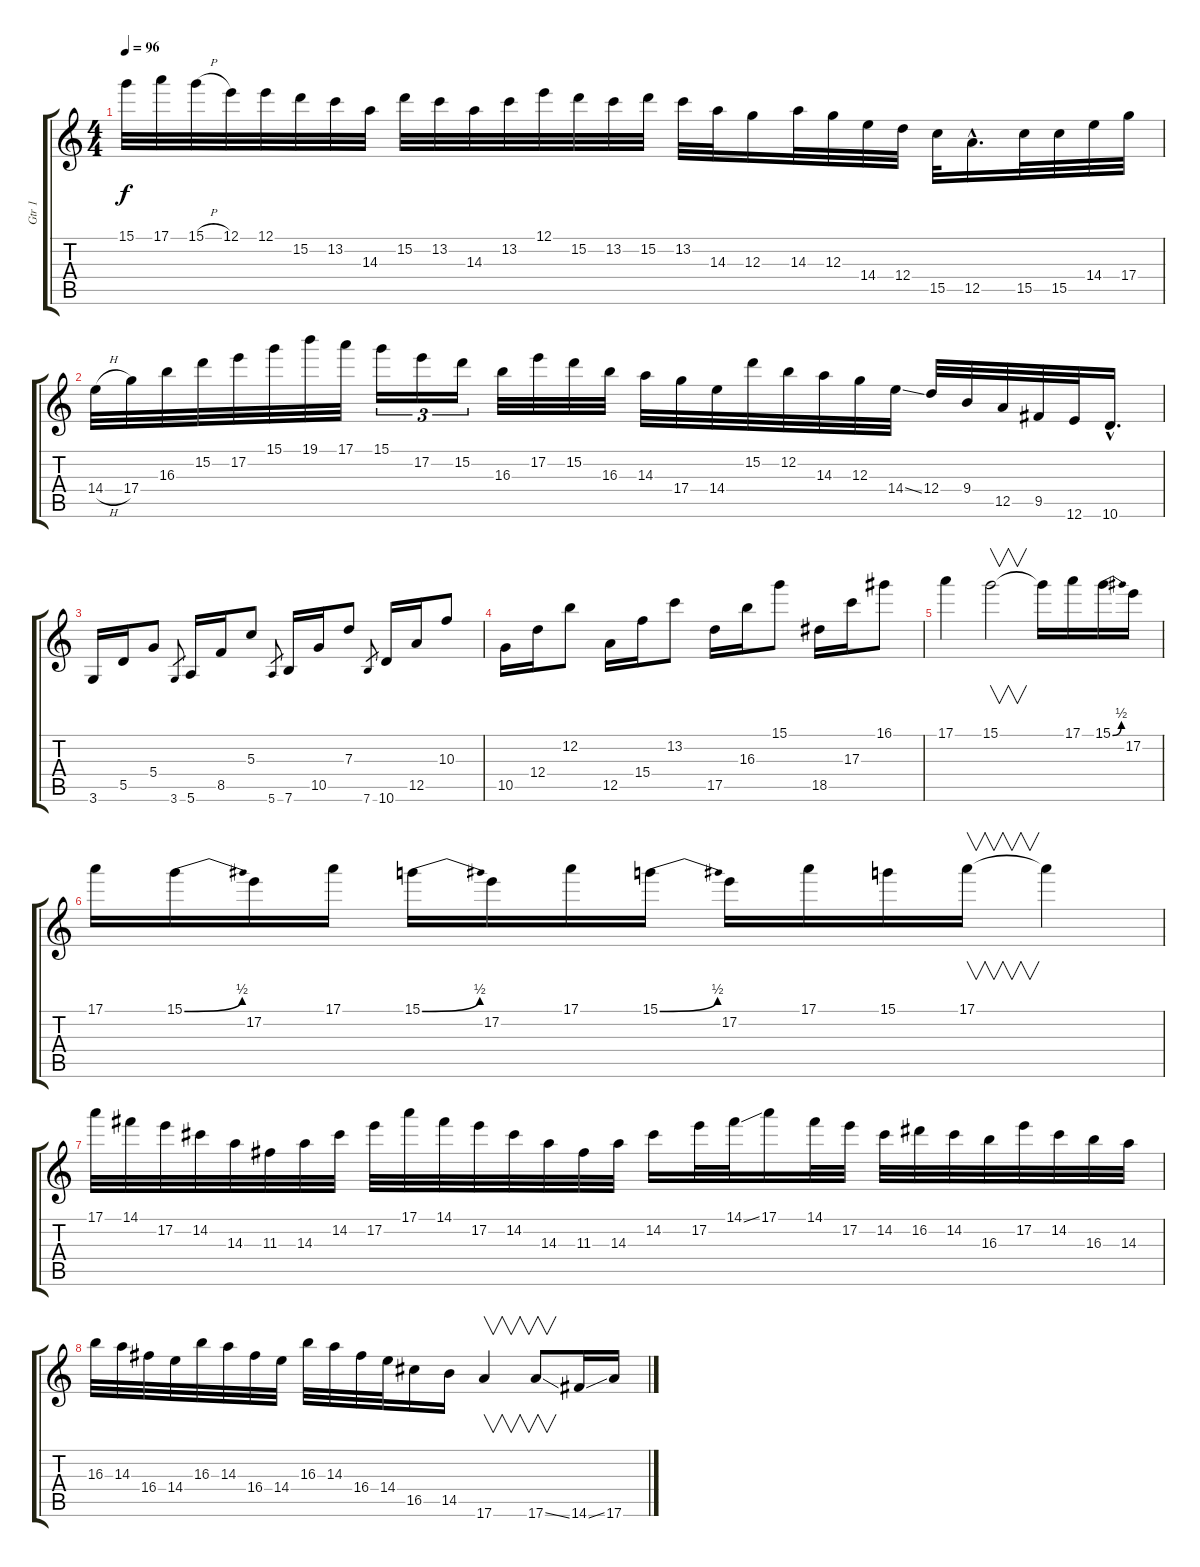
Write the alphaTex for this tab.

\track ("Gtr 1" "Gtr 1") {instrument overdrivenguitar}
\staff {score tabs}
\tuning (E4 B3 G3 D3 A2 E2) {hide}
\ts (4 4)
\tempo 96
\clef g2
\ks c
15.1.32{dy f} 17.1.32 15.1{h}.32 12.1.32 12.1.32 15.2.32 13.2.32 14.3.32 15.2.32 13.2.32 14.3.32 13.2.32 12.1.32 15.2.32 13.2.32 15.2.32 13.2.32 14.3.32 12.3.16 14.3.32 12.3.32 14.4.32 12.4.32 15.5.32 12.5{hac}.16{d} 15.5.32 15.5.32 14.4.32 17.4.32 |
14.4{h}.32 17.4.32 16.3.32 15.2.32 17.2.32 15.1.32 19.1.32 17.1.32 15.1.16{tu (3 2)} 17.2.16{tu (3 2)} 15.2.16{tu (3 2)} 16.3.32 17.2.32 15.2.32 16.3.32 14.3.32 17.4.32 14.4.32 15.2.32 12.2.32 14.3.32 12.3.32 14.4{ss}.32 12.4.32 9.4.32 12.5.32 9.5.32 12.6.32 10.6{hac}.16{d} |
3.6.16 5.5.16 5.4.8 3.6.8{gr} 5.6.16 8.5.16 5.3.8 5.6.8{gr} 7.6.16 10.5.16 7.3.8 7.6.8{gr} 10.6.16 12.5.16 10.3.8 |
10.5.16 12.4.16 12.2.8 12.5.16 15.4.16 13.2.8 17.5.16 16.3.16 15.1.8 18.5.16 17.3.16 16.1.8 |
17.1.4 15.1.2{v} 15.1{t}.16 17.1.16 15.1{be (bend 0 0 60 2)}.16 17.2.16 |
17.1.16 15.1{be (bend 0 0 60 2)}.16 17.2.16 17.1.16 15.1{be (bend 0 0 60 2)}.16 17.2.16 17.1.16 15.1{be (bend 0 0 60 2)}.16 17.2.16 17.1.16 15.1.16 17.1.16{v} 17.1{t}.4 |
17.1.32 14.1.32 17.2.32 14.2.32 14.3.32 11.3.32 14.3.32 14.2.32 17.2.32 17.1.32 14.1.32 17.2.32 14.2.32 14.3.32 11.3.32 14.3.32 14.2.16 17.2.32 14.1{ss}.32 17.1.16 14.1.32 17.2.32 14.2.32 16.2.32 14.2.32 16.3.32 17.2.32 14.2.32 16.3.32 14.3.32 |
16.3.32 14.3.32 16.4.32 14.4.32 16.3.32 14.3.32 16.4.32 14.4.32 16.3.32 14.3.32 16.4.32 14.4.32 16.5.16 14.5.16 17.6.4{v} 17.6{ss}.8{v} 14.6{ss}.16 17.6.16
